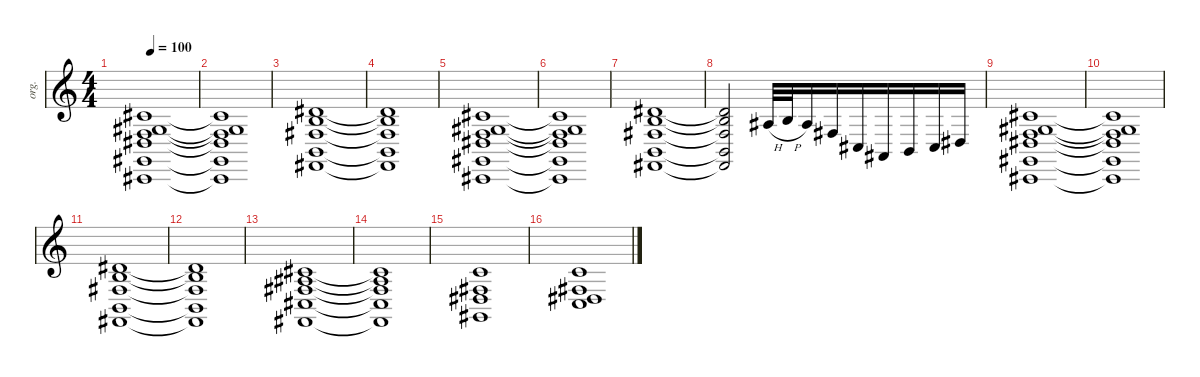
\defaultSystemsLayout 4
\hideDynamics
\bracketExtendMode nobrackets
\otherSystemsTrackNameOrientation horizontal
\track ("T. Rogers Keys 1" "org.") {instrument churchorgan}
\staff {score}
\tuning (Db4 Ab3 E3 B2 Gb2 Db2)
\ts (4 4)
\beaming (8 4 4)
\tempo 100
\clef g2
\ks c
(0.1{acc #} 0.2{acc #} 1.3 4.4{acc #} 2.5{acc #} 0.6{acc #}).1{dy f instrument churchorgan beam Up} |
(0.1{t acc #} 0.2{t acc #} 1.3{t} 4.4{t acc #} 2.5{t acc #} 0.6{t acc #}).1{beam Up} |
(2.1{acc #} 3.2 2.3{acc #} 0.4 0.5{acc #}).1{beam Up} |
(2.1{t acc #} 3.2{t} 2.3{t acc #} 0.4{t} 0.5{t acc #}).1{beam Up} |
(0.1{acc #} 0.2{acc #} 1.3 4.4{acc #} 2.5{acc #} 0.6{acc #}).1{beam Up} |
(0.1{t acc #} 0.2{t acc #} 1.3{t} 4.4{t acc #} 2.5{t acc #} 0.6{t acc #}).1{beam Up} |
(2.1{acc #} 3.2 2.3{acc #} 0.4 0.5{acc #}).1{beam Up} |
(2.1{t acc #} 3.2{t} 2.3{t acc #} 0.4{t} 0.5{t acc #}).2{beam Up} 6.3{h acc #}.32{beam Up} 7.3{h}.32{beam Up} 6.3{acc #}.16{beam Up} 7.4{acc #}.16{beam Up} 7.5{acc #}.16{beam Up} 4.5{acc #}.16{beam Up} 5.5.16{beam Up} 7.5{acc #}.16{beam Up} 4.4{acc #}.16{beam Up} |
(0.1{acc #} 0.2{acc #} 1.3 4.4{acc #} 2.5{acc #} 0.6{acc #}).1{dy mf beam Up} |
(0.1{t acc #} 0.2{t acc #} 1.3{t} 4.4{t acc #} 2.5{t acc #} 0.6{t acc #}).1{beam Up} |
(2.1{acc #} 3.2 2.3{acc #} 0.4 0.5{acc #}).1{beam Up} |
(2.1{t acc #} 3.2{t} 2.3{t acc #} 0.4{t} 0.5{t acc #}).1{beam Up} |
(0.1{acc #} 2.2{acc #} 2.3{acc #} 2.4{acc #} 0.5{acc #}).1{beam Up} |
(0.1{t acc #} 2.2{t acc #} 2.3{t acc #} 2.4{t acc #} 0.5{t acc #}).1{dy f beam Up} |
(8.3 7.4{acc #} 9.5{acc #} 7.6{acc #}).1{dy mf beam Up} |
(8.3 7.4{acc #} 9.5{acc #} 11.6).1{beam Up}
